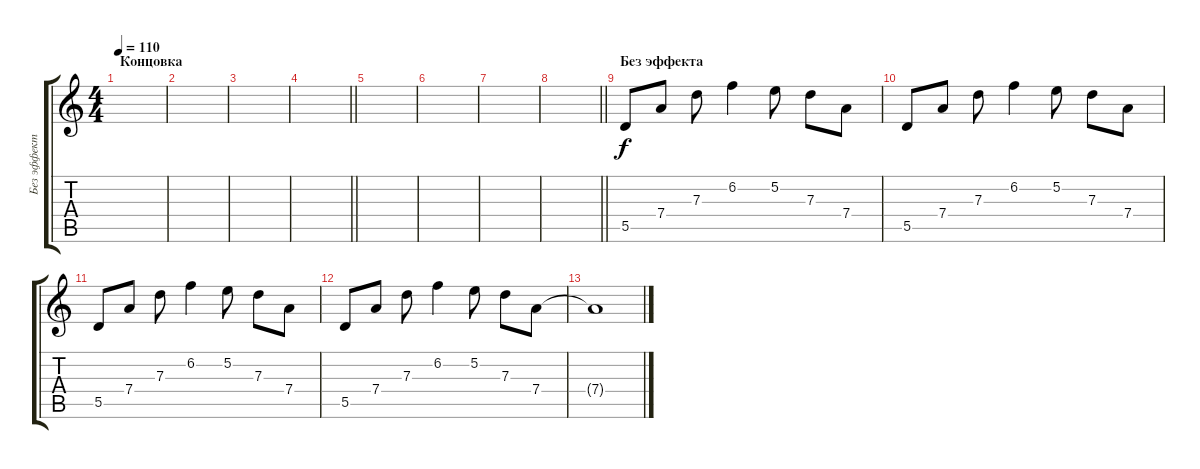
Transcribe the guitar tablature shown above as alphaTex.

\track ("Без эффекта Distortion (1 гитара)" "Без эффект") {instrument acousticguitarsteel}
\staff {score tabs}
\tuning (E4 B3 G3 D3 A2 E2) {hide}
\ts (4 4)
\section ("" "Концовка")
\tempo 110
\clef g2
\ks c
|
|
|
\barLineRight lightlight
|
|
|
|
\barLineRight lightlight
|
\section ("" "Без эффекта")
5.5.8 7.4.8 7.3.8 6.2.4 5.2.8 7.3.8 7.4.8 |
5.5.8 7.4.8 7.3.8 6.2.4 5.2.8 7.3.8 7.4.8 |
5.5.8 7.4.8 7.3.8 6.2.4 5.2.8 7.3.8 7.4.8 |
5.5.8 7.4.8 7.3.8 6.2.4 5.2.8 7.3.8 7.4.8 |
7.4{t}.1
